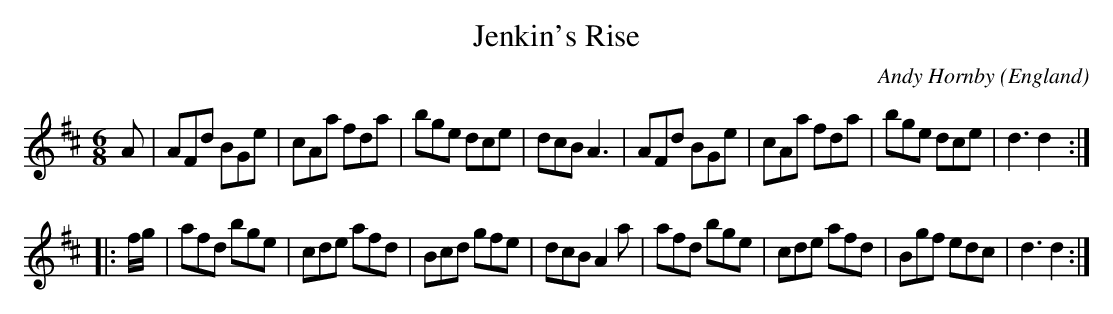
X:1
T:Jenkin's Rise
C:Andy Hornby
M:6/8
O:England
K:D major
A|\
AFd BGe|cAa fda|bge dce|dcB A3|\
AFd BGe|cAa fda|bge dce|d3 d2:|
|:f/g/|\
afd bge|cde afd|Bcd gfe|dcB A2a|\
afd bge|cde afd|Bgf edc|d3 d2:|
